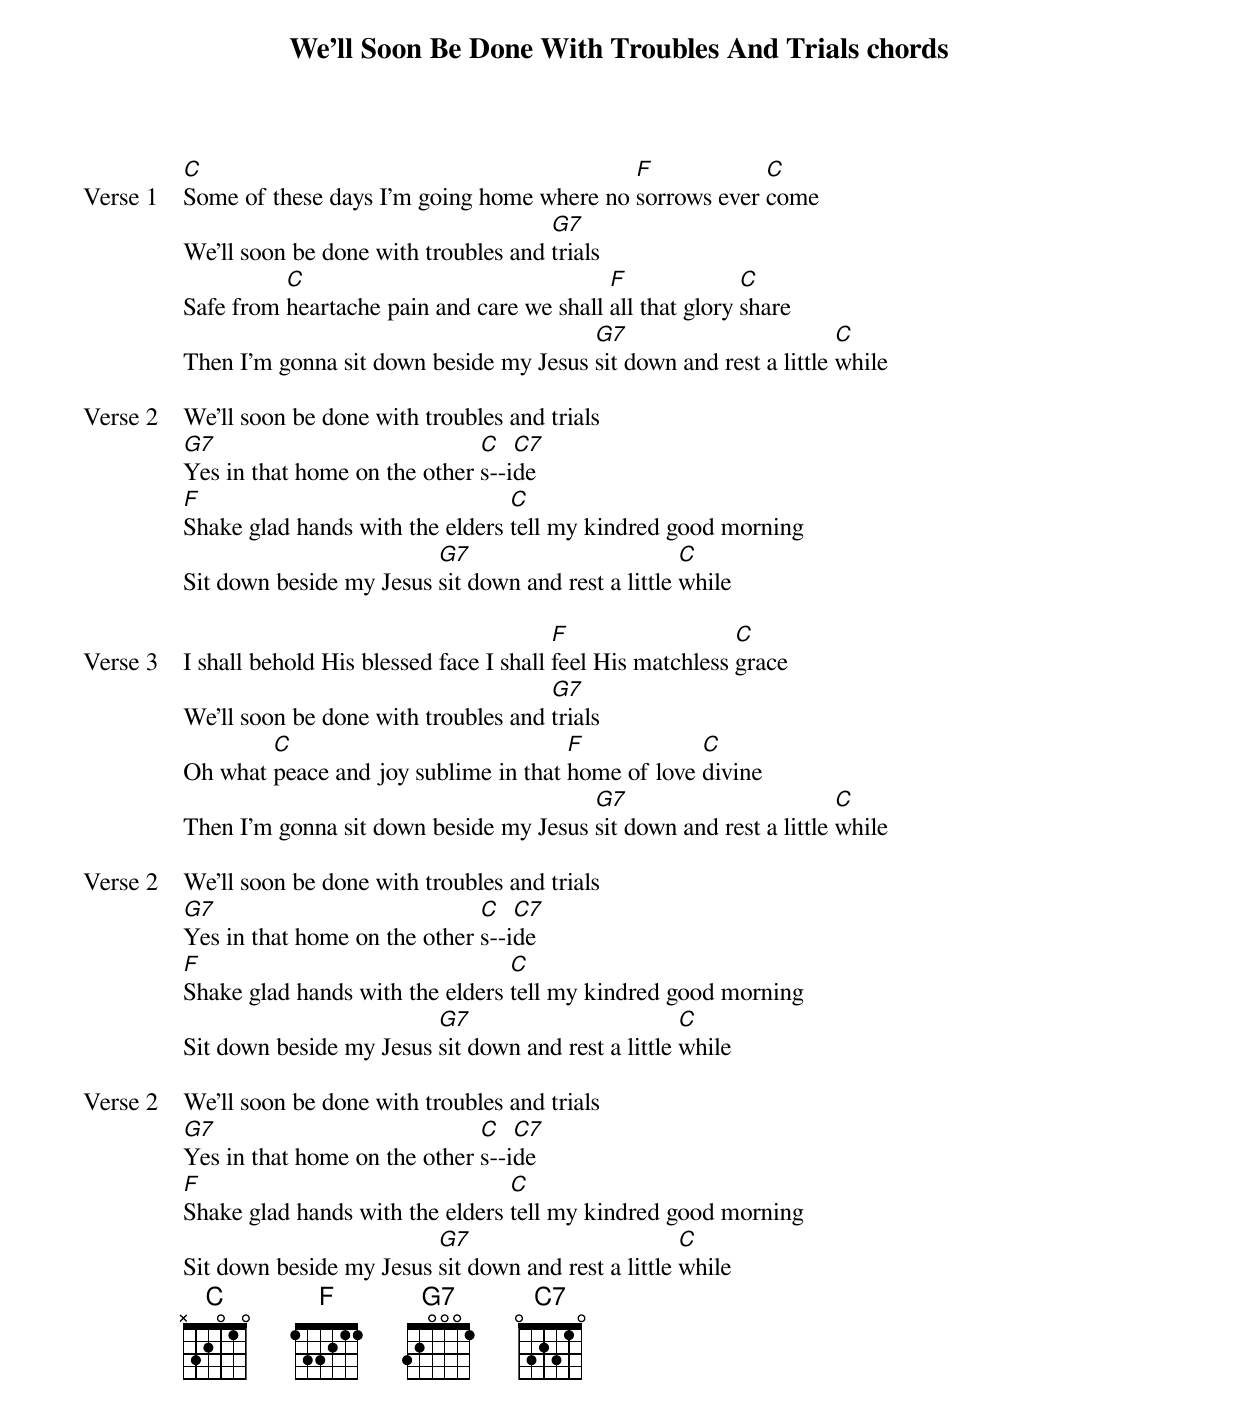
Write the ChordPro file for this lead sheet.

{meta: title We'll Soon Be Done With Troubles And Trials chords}
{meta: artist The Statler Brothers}
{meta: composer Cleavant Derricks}
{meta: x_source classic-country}
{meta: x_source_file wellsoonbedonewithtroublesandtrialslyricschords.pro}
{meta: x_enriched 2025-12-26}

{start_of_verse: Verse 1}
[C]Some of these days I'm going home where no [F]sorrows ever [C]come
We'll soon be done with troubles and [G7]trials
Safe from [C]heartache pain and care we shall [F]all that glory [C]share
Then I'm gonna sit down beside my Jesus [G7]sit down and rest a little [C]while
{end_of_verse}

{start_of_verse: Verse 2}
We'll soon be done with troubles and trials
[G7]Yes in that home on the other [C]s--i[C7]de
[F]Shake glad hands with the elders [C]tell my kindred good morning
Sit down beside my Jesus [G7]sit down and rest a little [C]while
{end_of_verse}

{start_of_verse: Verse 3}
I shall behold His blessed face I shall [F]feel His matchless [C]grace
We'll soon be done with troubles and [G7]trials
Oh what [C]peace and joy sublime in that [F]home of love [C]divine
Then I'm gonna sit down beside my Jesus [G7]sit down and rest a little [C]while
{end_of_verse}

{start_of_verse: Verse 2}
We'll soon be done with troubles and trials
[G7]Yes in that home on the other [C]s--i[C7]de
[F]Shake glad hands with the elders [C]tell my kindred good morning
Sit down beside my Jesus [G7]sit down and rest a little [C]while
{end_of_verse}

{start_of_verse: Verse 2}
We'll soon be done with troubles and trials
[G7]Yes in that home on the other [C]s--i[C7]de
[F]Shake glad hands with the elders [C]tell my kindred good morning
Sit down beside my Jesus [G7]sit down and rest a little [C]while
{end_of_verse}
